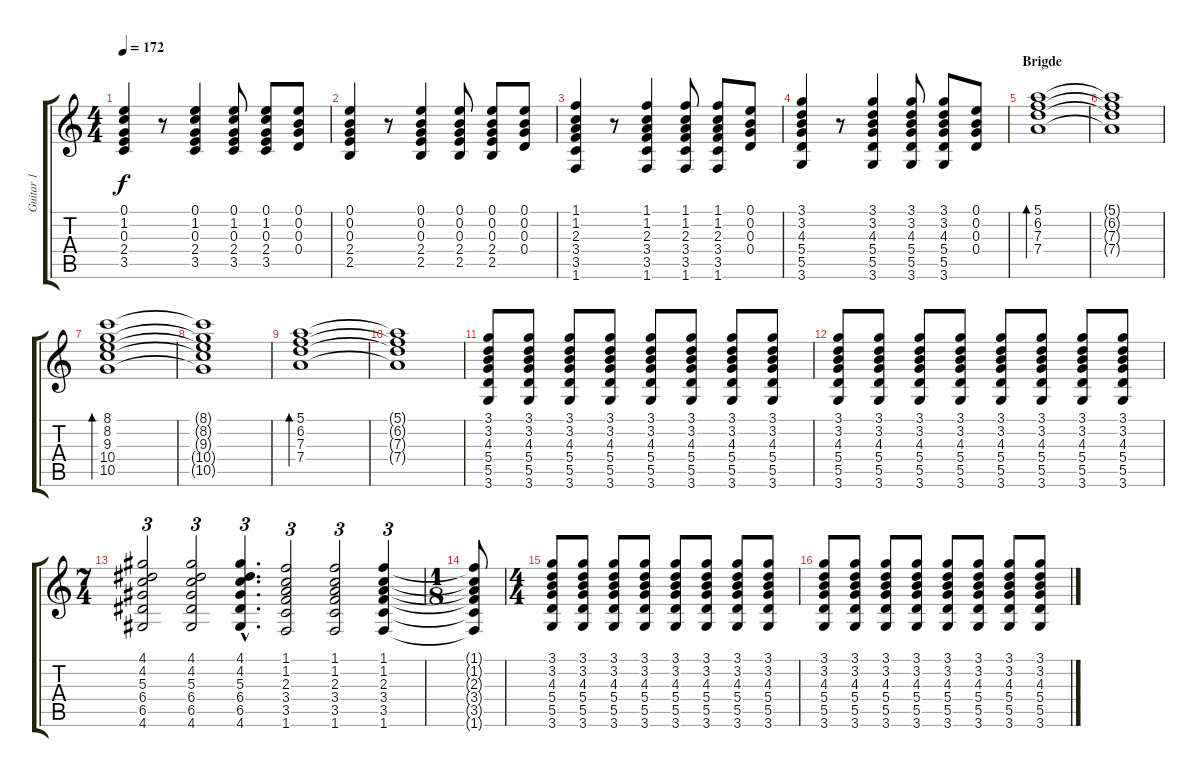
\track ("Guitar 1" "Guitar 1") {instrument distortionguitar}
\staff {score tabs}
\tuning (E4 B3 G3 D3 A2 E2) {hide}
\ts (4 4)
\tempo 172
\clef g2
\ks c
(0.1 1.2 0.3 2.4 3.5).4{dy f} r.8 (0.1 1.2 0.3 2.4 3.5).4 (0.1 1.2 0.3 2.4 3.5).8 (0.1 1.2 0.3 2.4 3.5).8 (0.1 0.2 0.3 0.4).8 |
(0.1 0.2 0.3 2.4 2.5).4 r.8 (0.1 0.2 0.3 2.4 2.5).4 (0.1 0.2 0.3 2.4 2.5).8 (0.1 0.2 0.3 2.4 2.5).8 (0.1 0.2 0.3 0.4).8 |
(1.1 1.2 2.3 3.4 3.5 1.6).4 r.8 (1.1 1.2 2.3 3.4 3.5 1.6).4 (1.1 1.2 2.3 3.4 3.5 1.6).8 (1.1 1.2 2.3 3.4 3.5 1.6).8 (0.1 0.2 0.3 0.4).8 |
(3.1 3.2 4.3 5.4 5.5 3.6).4 r.8 (3.1 3.2 4.3 5.4 5.5 3.6).4 (3.1 3.2 4.3 5.4 5.5 3.6).8 (3.1 3.2 4.3 5.4 5.5 3.6).8 (0.1 0.2 0.3 0.4).8 |
\section ("" "Brigde")
(5.1 6.2 7.3 7.4).1{bd 240} |
(5.1{t} 6.2{t} 7.3{t} 7.4{t}).1 |
(8.1 8.2 9.3 10.4 10.5).1{bd 240} |
(8.1{t} 8.2{t} 9.3{t} 10.4{t} 10.5{t}).1 |
(5.1 6.2 7.3 7.4).1{bd 240} |
(5.1{t} 6.2{t} 7.3{t} 7.4{t}).1 |
(3.1 3.2 4.3 5.4 5.5 3.6).8{volume 9 instrument distortionguitar} (3.1 3.2 4.3 5.4 5.5 3.6).8 (3.1 3.2 4.3 5.4 5.5 3.6).8 (3.1 3.2 4.3 5.4 5.5 3.6).8 (3.1 3.2 4.3 5.4 5.5 3.6).8 (3.1 3.2 4.3 5.4 5.5 3.6).8 (3.1 3.2 4.3 5.4 5.5 3.6).8 (3.1 3.2 4.3 5.4 5.5 3.6).8 |
(3.1 3.2 4.3 5.4 5.5 3.6).8 (3.1 3.2 4.3 5.4 5.5 3.6).8 (3.1 3.2 4.3 5.4 5.5 3.6).8 (3.1 3.2 4.3 5.4 5.5 3.6).8 (3.1 3.2 4.3 5.4 5.5 3.6).8 (3.1 3.2 4.3 5.4 5.5 3.6).8 (3.1 3.2 4.3 5.4 5.5 3.6).8 (3.1 3.2 4.3 5.4 5.5 3.6).8 |
\ts (7 4)
(4.1 4.2 5.3 6.4 6.5 4.6).2{tu (3 2) instrument distortionguitar} (4.1 4.2 5.3 6.4 6.5 4.6).2{tu (3 2)} (4.1{hac} 4.2{hac} 5.3{hac} 6.4{hac} 6.5{hac} 4.6{hac}).4{d tu (3 2)} (1.1 1.2 2.3 3.4 3.5 1.6).2{tu (3 2)} (1.1 1.2 2.3 3.4 3.5 1.6).2{tu (3 2)} (1.1 1.2 2.3 3.4 3.5 1.6).4{tu (3 2)} |
\ts (1 8)
(1.1{t} 1.2{t} 2.3{t} 3.4{t} 3.5{t} 1.6{t}).8 |
\ts (4 4)
(3.1 3.2 4.3 5.4 5.5 3.6).8{volume 9 instrument distortionguitar} (3.1 3.2 4.3 5.4 5.5 3.6).8 (3.1 3.2 4.3 5.4 5.5 3.6).8 (3.1 3.2 4.3 5.4 5.5 3.6).8 (3.1 3.2 4.3 5.4 5.5 3.6).8 (3.1 3.2 4.3 5.4 5.5 3.6).8 (3.1 3.2 4.3 5.4 5.5 3.6).8 (3.1 3.2 4.3 5.4 5.5 3.6).8 |
(3.1 3.2 4.3 5.4 5.5 3.6).8 (3.1 3.2 4.3 5.4 5.5 3.6).8 (3.1 3.2 4.3 5.4 5.5 3.6).8 (3.1 3.2 4.3 5.4 5.5 3.6).8 (3.1 3.2 4.3 5.4 5.5 3.6).8 (3.1 3.2 4.3 5.4 5.5 3.6).8 (3.1 3.2 4.3 5.4 5.5 3.6).8 (3.1 3.2 4.3 5.4 5.5 3.6).8
